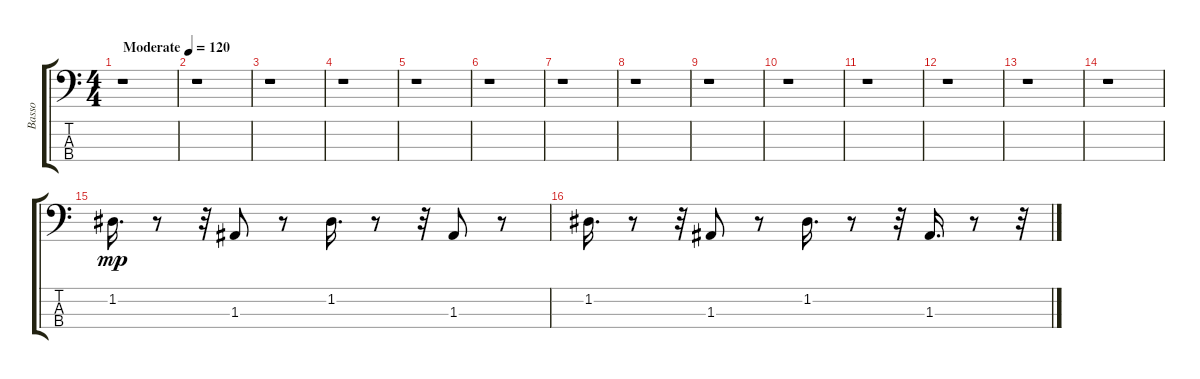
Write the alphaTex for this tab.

\track ("Basso" "Basso") {instrument acousticbass}
\staff {score tabs}
\tuning (G2 D2 A1 E1) {hide}
\ts (4 4)
\tempo (120 "Moderate")
\clef f4
\ks c
r.1{dy mp instrument acousticbass} |
r.1 |
r.1 |
r.1 |
r.1 |
r.1 |
r.1 |
r.1 |
r.1 |
r.1 |
r.1 |
r.1 |
r.1 |
r.1 |
1.2.16{d} r.8 r.32 1.3.8 r.8 1.2.16{d} r.8 r.32 1.3.8 r.8 |
1.2.16{d} r.8 r.32 1.3.8 r.8 1.2.16{d} r.8 r.32 1.3.16{d} r.8 r.32
